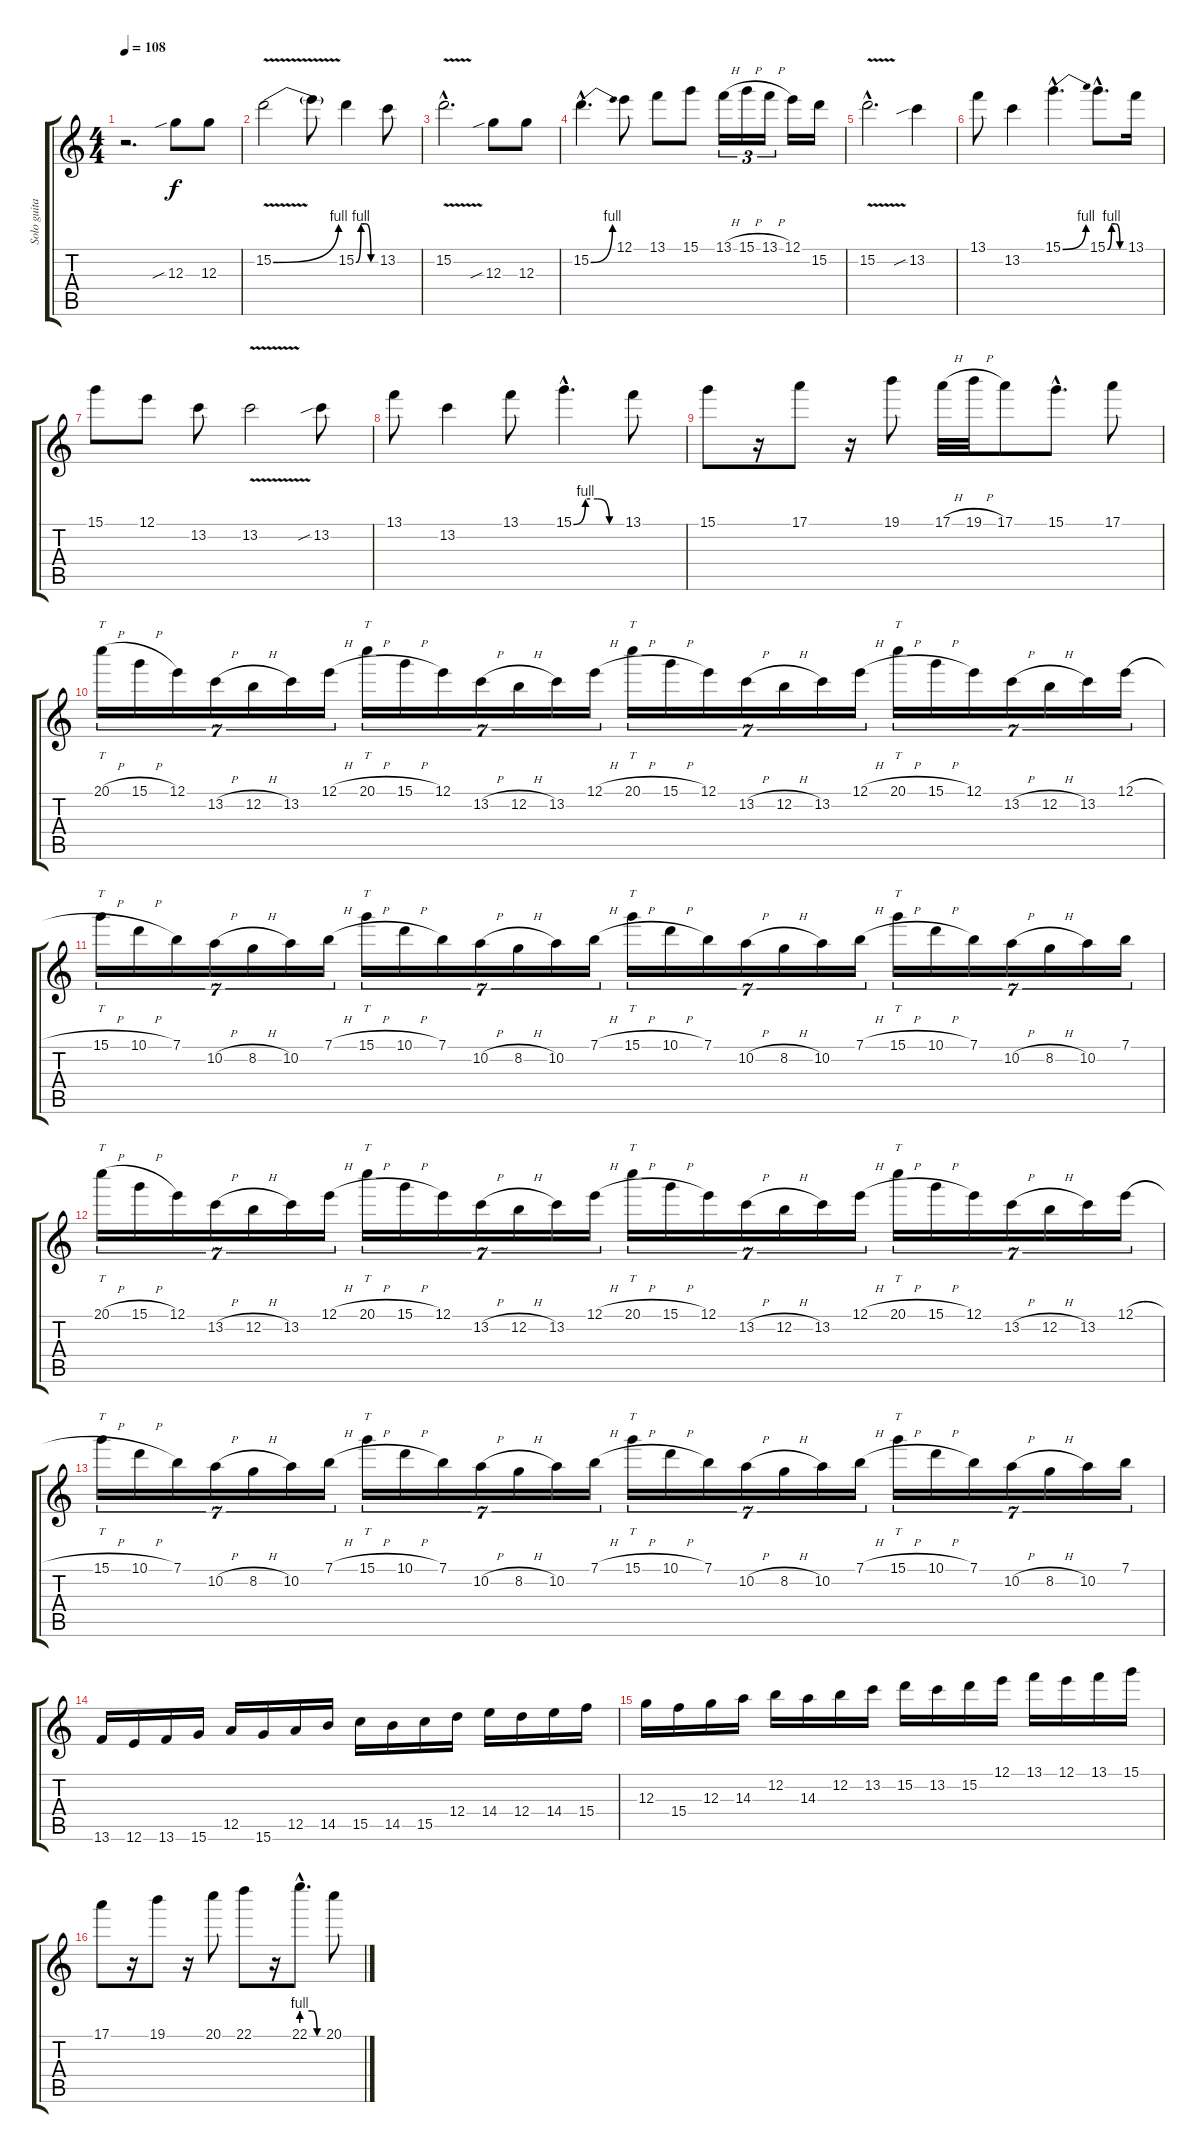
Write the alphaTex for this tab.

\track ("Solo guitar" "Solo guita") {instrument overdrivenguitar}
\staff {score tabs}
\tuning (E4 B3 G3 D3 A2 E2) {hide}
\ts (4 4)
\tempo 108
\clef g2
\ks c
r.2{d dy f instrument overdrivenguitar} 12.3{sib}.8 12.3.8 |
15.2{be (bend 0 0 60 4) v}.2 15.2{t}.8 15.2{be (custom 0 0 15 4 30 4 45 0 60 0)}.4 13.2.8 |
15.2{v hac}.2{d} 12.3{sib}.8 12.3.8 |
15.2{be (bend 0 0 60 4) hac}.4{d} 12.1.8 13.1.8 15.1.8 13.1{h}.16{tu (3 2)} 15.1{h}.16{tu (3 2)} 13.1{h}.16{tu (3 2)} 12.1.16 15.2.16 |
15.2{v hac}.2{d} 13.2{sib}.4 |
13.1.8 13.2.4 15.1{be (bend 0 0 60 4) hac}.4{d} 15.1{be (custom 0 0 15 4 30 4 45 0 60 0) hac}.8{d} 13.1.16 |
15.1.8 12.1.8 13.2.8 13.2{v}.2 13.2{sib}.8 |
13.1.8 13.2.4 13.1.8 15.1{be (custom 0 0 15 4 30 4 45 0 60 0) hac}.4{d} 13.1.8 |
15.1.8 r.16 17.1.8 r.16 19.1.8 17.1{h}.32 19.1{h}.32 17.1.8 15.1{hac}.8{d} 17.1.8 |
20.1{h}.16{tt tu (7 4)} 15.1{h}.16{tu (7 4)} 12.1.16{tu (7 4)} 13.2{h}.16{tu (7 4)} 12.2{h}.16{tu (7 4)} 13.2.16{tu (7 4)} 12.1{h}.16{tu (7 4)} 20.1{h}.16{tt tu (7 4)} 15.1{h}.16{tu (7 4)} 12.1.16{tu (7 4)} 13.2{h}.16{tu (7 4)} 12.2{h}.16{tu (7 4)} 13.2.16{tu (7 4)} 12.1{h}.16{tu (7 4)} 20.1{h}.16{tt tu (7 4)} 15.1{h}.16{tu (7 4)} 12.1.16{tu (7 4)} 13.2{h}.16{tu (7 4)} 12.2{h}.16{tu (7 4)} 13.2.16{tu (7 4)} 12.1{h}.16{tu (7 4)} 20.1{h}.16{tt tu (7 4)} 15.1{h}.16{tu (7 4)} 12.1.16{tu (7 4)} 13.2{h}.16{tu (7 4)} 12.2{h}.16{tu (7 4)} 13.2.16{tu (7 4)} 12.1{h}.16{tu (7 4)} |
15.1{h}.16{tt tu (7 4)} 10.1{h}.16{tu (7 4)} 7.1.16{tu (7 4)} 10.2{h}.16{tu (7 4)} 8.2{h}.16{tu (7 4)} 10.2.16{tu (7 4)} 7.1{h}.16{tu (7 4)} 15.1{h}.16{tt tu (7 4)} 10.1{h}.16{tu (7 4)} 7.1.16{tu (7 4)} 10.2{h}.16{tu (7 4)} 8.2{h}.16{tu (7 4)} 10.2.16{tu (7 4)} 7.1{h}.16{tu (7 4)} 15.1{h}.16{tt tu (7 4)} 10.1{h}.16{tu (7 4)} 7.1.16{tu (7 4)} 10.2{h}.16{tu (7 4)} 8.2{h}.16{tu (7 4)} 10.2.16{tu (7 4)} 7.1{h}.16{tu (7 4)} 15.1{h}.16{tt tu (7 4)} 10.1{h}.16{tu (7 4)} 7.1.16{tu (7 4)} 10.2{h}.16{tu (7 4)} 8.2{h}.16{tu (7 4)} 10.2.16{tu (7 4)} 7.1.16{tu (7 4)} |
20.1{h}.16{tt tu (7 4)} 15.1{h}.16{tu (7 4)} 12.1.16{tu (7 4)} 13.2{h}.16{tu (7 4)} 12.2{h}.16{tu (7 4)} 13.2.16{tu (7 4)} 12.1{h}.16{tu (7 4)} 20.1{h}.16{tt tu (7 4)} 15.1{h}.16{tu (7 4)} 12.1.16{tu (7 4)} 13.2{h}.16{tu (7 4)} 12.2{h}.16{tu (7 4)} 13.2.16{tu (7 4)} 12.1{h}.16{tu (7 4)} 20.1{h}.16{tt tu (7 4)} 15.1{h}.16{tu (7 4)} 12.1.16{tu (7 4)} 13.2{h}.16{tu (7 4)} 12.2{h}.16{tu (7 4)} 13.2.16{tu (7 4)} 12.1{h}.16{tu (7 4)} 20.1{h}.16{tt tu (7 4)} 15.1{h}.16{tu (7 4)} 12.1.16{tu (7 4)} 13.2{h}.16{tu (7 4)} 12.2{h}.16{tu (7 4)} 13.2.16{tu (7 4)} 12.1{h}.16{tu (7 4)} |
15.1{h}.16{tt tu (7 4)} 10.1{h}.16{tu (7 4)} 7.1.16{tu (7 4)} 10.2{h}.16{tu (7 4)} 8.2{h}.16{tu (7 4)} 10.2.16{tu (7 4)} 7.1{h}.16{tu (7 4)} 15.1{h}.16{tt tu (7 4)} 10.1{h}.16{tu (7 4)} 7.1.16{tu (7 4)} 10.2{h}.16{tu (7 4)} 8.2{h}.16{tu (7 4)} 10.2.16{tu (7 4)} 7.1{h}.16{tu (7 4)} 15.1{h}.16{tt tu (7 4)} 10.1{h}.16{tu (7 4)} 7.1.16{tu (7 4)} 10.2{h}.16{tu (7 4)} 8.2{h}.16{tu (7 4)} 10.2.16{tu (7 4)} 7.1{h}.16{tu (7 4)} 15.1{h}.16{tt tu (7 4)} 10.1{h}.16{tu (7 4)} 7.1.16{tu (7 4)} 10.2{h}.16{tu (7 4)} 8.2{h}.16{tu (7 4)} 10.2.16{tu (7 4)} 7.1.16{tu (7 4)} |
13.6.16 12.6.16 13.6.16 15.6.16 12.5.16 15.6.16 12.5.16 14.5.16 15.5.16 14.5.16 15.5.16 12.4.16 14.4.16 12.4.16 14.4.16 15.4.16 |
12.3.16 15.4.16 12.3.16 14.3.16 12.2.16 14.3.16 12.2.16 13.2.16 15.2.16 13.2.16 15.2.16 12.1.16 13.1.16 12.1.16 13.1.16 15.1.16 |
17.1.8 r.16 19.1.8 r.16 20.1.8 22.1.8 r.16 22.1{be (custom 0 4 30 4 45 0 60 0) hac}.8{d} 20.1.8
